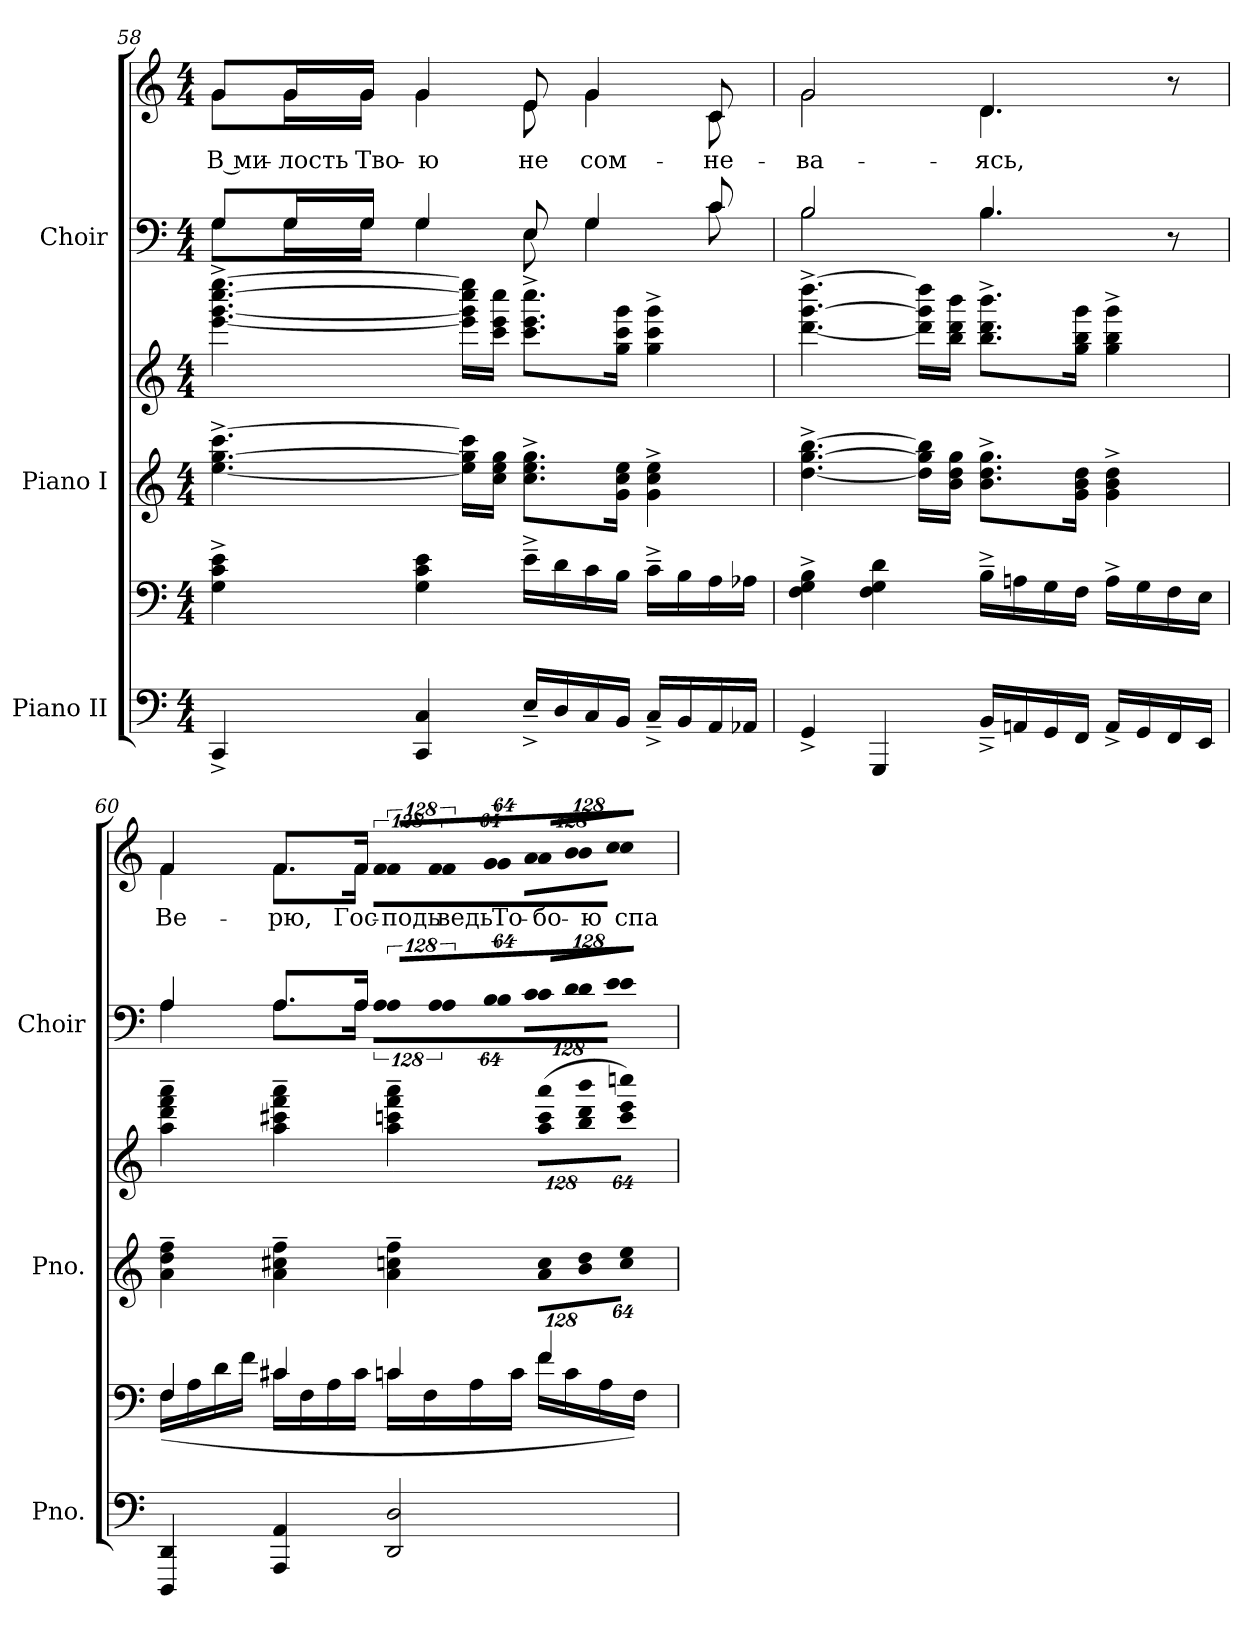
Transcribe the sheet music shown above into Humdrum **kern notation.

**kern	**kern	**kern	**kern	**kern	**kern	**text
*part3	*part3	*part2	*part2	*part1	*part1	*part1
*staff6	*staff5	*staff4	*staff3	*staff2	*staff1	*staff1
*I"Piano II	*	*I"Piano I	*	*I"Choir	*	*
*I'Pno.	*	*I'Pno.	*	*I'Choir	*	*
*clefF4	*clefF4	*clefG2	*clefG2	*clefF4	*clefG2	*
*k[]	*k[]	*k[]	*k[]	*k[]	*k[]	*
*C:	*C:	*C:	*C:	*C:	*C:	*
*M4/4	*M4/4	*M4/4	*M4/4	*M4/4	*M4/4	*
=58	=58	=58	=58	=58	=58	=58
*	*	*	*	*^	*^	*
!	!	!	!	!	!	!	!	!LO:LY:b:color=#000000
4CC^i/	4Gi\^ 4ci^ 4ei^	[<4.eei\^ [>4.ggi^ [>4.ccci^	[<4.eeei\^ [<4.gggi^ [>4.cccci^ [>4.eeeei^	8Gi/L	8Gi\L	8gi/L	8gi\L	В ми-
!	!	!	!	!	!	!	!	!LO:LY:b:color=#000000
.	.	.	.	16Gi/L	16Gi\L	16gi/L	16gi\L	-лость
!	!	!	!	!	!	!	!	!LO:LY:b:color=#000000
.	.	.	.	16Gi/JJ	16Gi\JJ	16gi/JJ	16gi\JJ	Тво-
!	!	!	!	!	!	!	!	!LO:LY:b:color=#000000
4CCi/ 4Ci	4Gi\ 4ci 4ei	.	.	4Gi/	4Gi\	4gi/	4gi\	-ю
.	.	16eei\] 16ggi] 16ccci]LL	16eeei\] 16gggi] 16cccci] 16eeeei]LL	.	.	.	.	.
.	.	16cci\ 16eei 16ggiJJ	16ccci\ 16eeei 16cccciJJ	.	.	.	.	.
!	!	!	!	!	!	!	!	!LO:LY:b:color=#000000
16E~^i/LL	16e~^i\LL	8.cci\^ 8.eei^ 8.ggi^L	8.ccci\^ 8.eeei^ 8.cccci^L	8Ei/	8Ei\	8ei/	8ei\	не
16Di/	16di\	.	.	.	.	.	.	.
!	!	!	!	!	!	!	!	!LO:LY:b:color=#000000
16Ci/	16ci\	.	.	4Gi/	4Gi\	4gi/	4gi\	сом-
16BBi/JJ	16Bi\JJ	16gi\ 16cci 16eeiJk	16ggi\ 16ccci 16gggiJk	.	.	.	.	.
16C~^i/LL	16c~^i\LL	4gi\^ 4cci^ 4eei^	4ggi\^ 4ccci^ 4gggi^	.	.	.	.	.
16BBi/	16Bi\	.	.	.	.	.	.	.
!	!	!	!	!	!	!	!	!LO:LY:b:color=#000000
16AAi/	16Ai\	.	.	8ci/	8ci\	8ci/	8ci\	-не-
16AA-Xi/JJ	16A-Xi\JJ	.	.	.	.	.	.	.
=59	=59	=59	=59	=59	=59	=59	=59	=59
!	!	!	!	!	!	!	!	!LO:LY:b:color=#000000
4GG^i/	4Fi\^ 4Gi^ 4Bi^	[<4.ddi\^ [>4.ggi^ [>4.bbi^	[<4.dddi\^ [>4.gggi^ [>4.ddddi^	2Bi/	2Bi\	2gi/	2gi\	-ва-
4GGGi/	4Fi\ 4Gi 4di	.	.	.	.	.	.	.
.	.	16ddi\] 16ggi] 16bbi]LL	16dddi\] 16gggi] 16ddddi]LL	.	.	.	.	.
.	.	16bi\ 16ddi 16ggiJJ	16bbi\ 16dddi 16bbbiJJ	.	.	.	.	.
!	!	!	!	!	!	!	!	!LO:LY:b:color=#000000
16BB~^i/LL	16B~^i\LL	8.bi\^ 8.ddi^ 8.ggi^L	8.bbi\^ 8.dddi^ 8.bbbi^L	4.Bi/	4.Bi\	4.di/	4.di\	-ясь,
16AAni/	16Ani\	.	.	.	.	.	.	.
16GGi/	16Gi\	.	.	.	.	.	.	.
16FFi/JJ	16Fi\JJ	16gi\ 16bi 16ddiJk	16ggi\ 16bbi 16gggiJk	.	.	.	.	.
16AA^i/LL	16A^i\LL	4gi\^ 4bi^ 4ddi^	4ggi\^ 4bbi^ 4gggi^	.	.	.	.	.
16GGi/	16Gi\	.	.	.	.	.	.	.
16FFi/	16Fi\	.	.	8r	8ryy	8r	8ryy	.
16EEi/JJ	16Ei\JJ	.	.	.	.	.	.	.
!!LO:PB:g=z	!!
=60	=60	=60	=60	=60	=60	=60	=60	=60
*	*^	*	*	*	*	*	*	*
!	!	!	!	!	!	!	!	!	!LO:LY:b:color=#000000
4DDDi/ 4DDi	4Fi/	(16Fi\LL	4ai\~ 4ddi~ 4ffi~	4aai\~ 4dddi~ 4fffi~ 4aaai~	4Ai/	4Ai\	4fi/	4fi\	Ве-
.	.	16Ai\	.	.	.	.	.	.	.
.	.	16di\	.	.	.	.	.	.	.
.	.	16fi\JJ	.	.	.	.	.	.	.
!	!	!	!	!	!	!	!	!	!LO:LY:b:color=#000000
4AAAi/ 4AAi	4c#Xi/	16c#i\LL	4ai\~ 4cc#Xi~ 4ffi~	4aai\~ 4ccc#Xi~ 4fffi~ 4aaai~	8.Ai/L	8.Ai\L	8.fi/L	8.fi\L	-рю,
.	.	16Fi\	.	.	.	.	.	.	.
.	.	16Ai\	.	.	.	.	.	.	.
!	!	!	!	!	!	!	!	!	!LO:LY:b:color=#000000
.	.	16c#i\JJ	.	.	16Ai/Jk	16Ai\Jk	16fi/Jk	16fi\Jk	Гос-
!	!	!	!	!	!LO:N:vis=8	!LO:N:vis=8	!LO:N:vis=8	!LO:N:vis=8	!
!	!	!	!	!	!	!	!	!	!LO:LY:b:color=#000000
2DDi/ 2Di	4cni/	16ci\LL	4ai\~ 4ccni~ 4ffi~	4aai\~ 4cccni~ 4fffi~ 4aaai~	1024%85Ai/L	1024%85Ai\L	1024%85fi/L	1024%85fi\L	-подь
.	.	16Fi\	.	.	.	.	.	.	.
!	!	!	!	!	!LO:N:vis=8	!LO:N:vis=8	!LO:N:vis=8	!LO:N:vis=8	!
!	!	!	!	!	!	!	!	!	!LO:LY:b:color=#000000
.	.	.	.	.	1024%85Ai/	1024%85Ai\	1024%85fi/	1024%85fi\	ведь
.	.	16Ai\	.	.	.	.	.	.	.
!	!	!	!	!	!LO:N:vis=8	!LO:N:vis=8	!LO:N:vis=8	!LO:N:vis=8	!
!	!	!	!	!	!	!	!	!	!LO:LY:b:color=#000000
.	.	.	.	.	512%43Bi/J	512%43Bi\J	512%43gi/J	512%43gi\J	То-
.	.	16ci\JJ	.	.	.	.	.	.	.
*	*	*	*Xbrackettup	*	*	*	*	*	*
!	!	!	!LO:N:vis=8	!	!	!	!	!	!
*	*	*	*	*Xbrackettup	*	*	*	*	*
!	!	!	!	!LO:N:vis=8	!LO:N:vis=8	!LO:N:vis=8	!LO:N:vis=8	!LO:N:vis=8	!
!	!	!	!	!	!	!	!	!	!LO:LY:b:color=#000000
.	4fi/	16fi\LL	1024%85ai\ 1024%85cciL	(1024%85aai\ 1024%85ccci 1024%85aaaiL	1024%85ci/L	1024%85ci\L	1024%85ai/L	1024%85ai\L	-бо-
.	.	16ci\	.	.	.	.	.	.	.
!	!	!	!LO:N:vis=8	!LO:N:vis=8	!LO:N:vis=8	!LO:N:vis=8	!LO:N:vis=8	!LO:N:vis=8	!
!	!	!	!	!	!	!	!	!	!LO:LY:b:color=#000000
.	.	.	1024%85bi\ 1024%85ddi	1024%85bbi\ 1024%85dddi 1024%85bbbi	1024%85di/	1024%85di\	1024%85bi/	1024%85bi\	-ю
.	.	16Ai\	.	.	.	.	.	.	.
!	!	!	!LO:N:vis=8	!LO:N:vis=8	!LO:N:vis=8	!LO:N:vis=8	!LO:N:vis=8	!LO:N:vis=8	!
!	!	!	!	!	!	!	!	!	!LO:LY:b:color=#000000
.	.	.	512%43cci\ 512%43eeiJ	512%43ccci\ 512%43eeei 512%43ccccniJ)	512%43ei/J	512%43ei\J	512%43cci/J	512%43cci\J	спа-
.	.	16Fi\JJ)	.	.	.	.	.	.	.
*	*	*	*	*	*v	*v	*	*	*
*	*v	*v	*	*	*	*v	*v	*
=	=	=	=	=	=	=
*-	*-	*-	*-	*-	*-	*-
